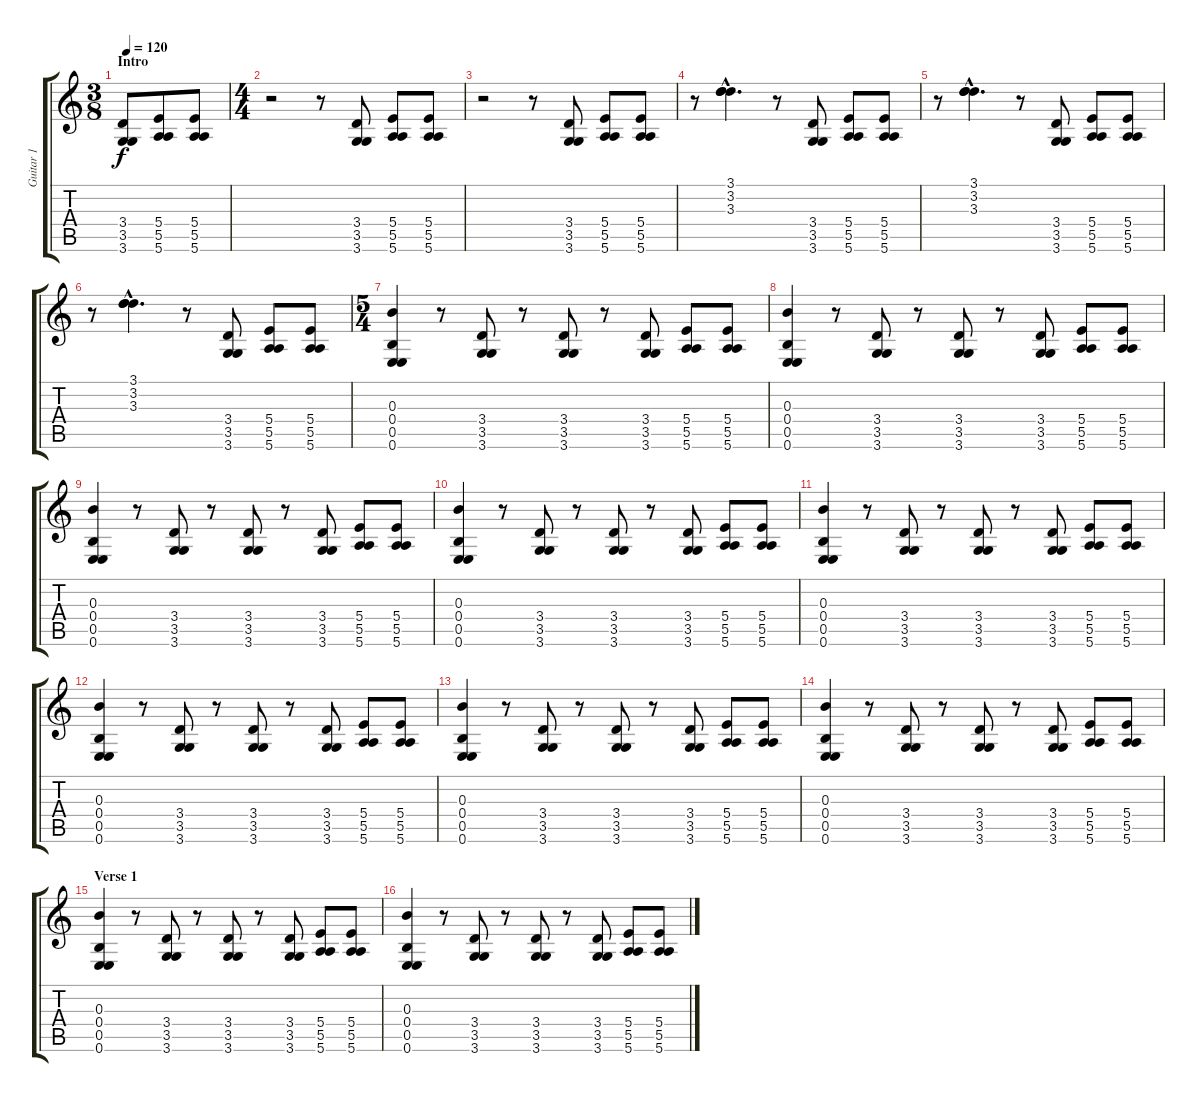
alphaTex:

\track ("Guitar 1" "Guitar 1") {instrument overdrivenguitar}
\staff {score tabs}
\tuning (B3 B3 B3 B2 E2 E2) {hide}
\ts (3 8)
\section ("" "Intro")
\tempo 120
\clef g2
\ks c
(3.4 3.5 3.6).8{dy f instrument overdrivenguitar} (5.4 5.5 5.6).8 (5.4 5.5 5.6).8 |
\ts (4 4)
r.2 r.8 (3.4 3.5 3.6).8 (5.4 5.5 5.6).8 (5.4 5.5 5.6).8 |
r.2 r.8 (3.4 3.5 3.6).8 (5.4 5.5 5.6).8 (5.4 5.5 5.6).8 |
r.8 (3.1{hac} 3.2{hac} 3.3{hac}).4{d} r.8 (3.4 3.5 3.6).8 (5.4 5.5 5.6).8 (5.4 5.5 5.6).8 |
r.8 (3.1{hac} 3.2{hac} 3.3{hac}).4{d} r.8 (3.4 3.5 3.6).8 (5.4 5.5 5.6).8 (5.4 5.5 5.6).8 |
r.8 (3.1{hac} 3.2{hac} 3.3{hac}).4{d} r.8 (3.4 3.5 3.6).8 (5.4 5.5 5.6).8 (5.4 5.5 5.6).8 |
\ts (5 4)
(0.3 0.4 0.5 0.6).4 r.8 (3.4 3.5 3.6).8 r.8 (3.4 3.5 3.6).8 r.8 (3.4 3.5 3.6).8 (5.4 5.5 5.6).8 (5.4 5.5 5.6).8 |
(0.3 0.4 0.5 0.6).4 r.8 (3.4 3.5 3.6).8 r.8 (3.4 3.5 3.6).8 r.8 (3.4 3.5 3.6).8 (5.4 5.5 5.6).8 (5.4 5.5 5.6).8 |
(0.3 0.4 0.5 0.6).4 r.8 (3.4 3.5 3.6).8 r.8 (3.4 3.5 3.6).8 r.8 (3.4 3.5 3.6).8 (5.4 5.5 5.6).8 (5.4 5.5 5.6).8 |
(0.3 0.4 0.5 0.6).4 r.8 (3.4 3.5 3.6).8 r.8 (3.4 3.5 3.6).8 r.8 (3.4 3.5 3.6).8 (5.4 5.5 5.6).8 (5.4 5.5 5.6).8 |
(0.3 0.4 0.5 0.6).4 r.8 (3.4 3.5 3.6).8 r.8 (3.4 3.5 3.6).8 r.8 (3.4 3.5 3.6).8 (5.4 5.5 5.6).8 (5.4 5.5 5.6).8 |
(0.3 0.4 0.5 0.6).4 r.8 (3.4 3.5 3.6).8 r.8 (3.4 3.5 3.6).8 r.8 (3.4 3.5 3.6).8 (5.4 5.5 5.6).8 (5.4 5.5 5.6).8 |
(0.3 0.4 0.5 0.6).4 r.8 (3.4 3.5 3.6).8 r.8 (3.4 3.5 3.6).8 r.8 (3.4 3.5 3.6).8 (5.4 5.5 5.6).8 (5.4 5.5 5.6).8 |
(0.3 0.4 0.5 0.6).4 r.8 (3.4 3.5 3.6).8 r.8 (3.4 3.5 3.6).8 r.8 (3.4 3.5 3.6).8 (5.4 5.5 5.6).8 (5.4 5.5 5.6).8 |
\section ("" "Verse 1")
(0.3 0.4 0.5 0.6).4 r.8 (3.4 3.5 3.6).8 r.8 (3.4 3.5 3.6).8 r.8 (3.4 3.5 3.6).8 (5.4 5.5 5.6).8 (5.4 5.5 5.6).8 |
(0.3 0.4 0.5 0.6).4 r.8 (3.4 3.5 3.6).8 r.8 (3.4 3.5 3.6).8 r.8 (3.4 3.5 3.6).8 (5.4 5.5 5.6).8 (5.4 5.5 5.6).8
